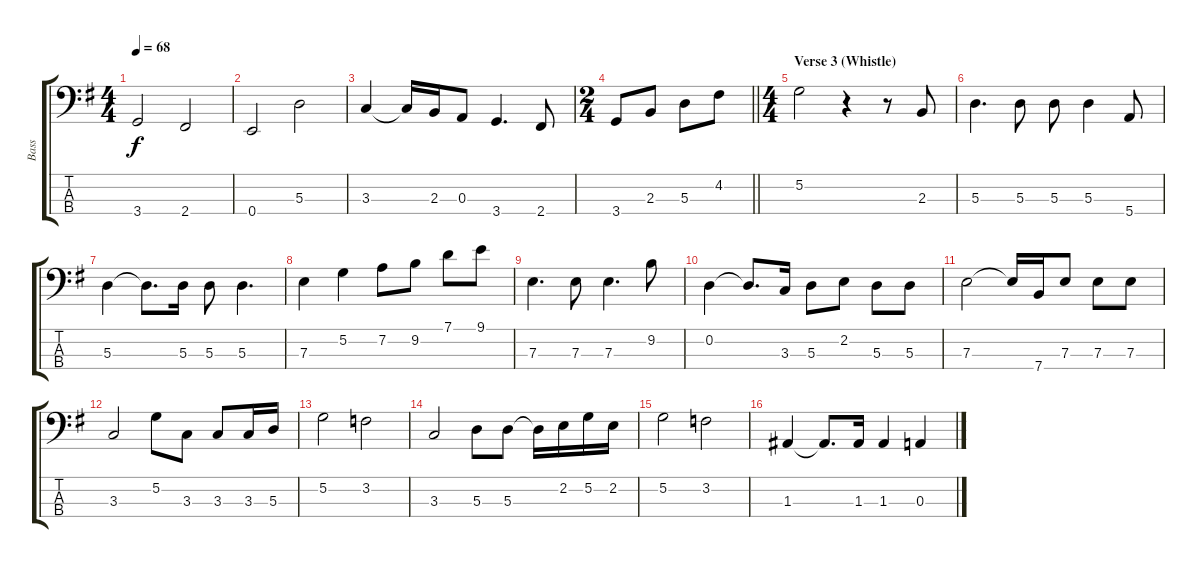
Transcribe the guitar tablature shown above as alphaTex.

\track ("Bass" "Bass") {instrument electricbassfinger}
\staff {score tabs}
\tuning (G2 D2 A1 E1) {hide}
\ts (4 4)
\tempo 68
\clef f4
\ks g
3.4.2{dy f} 2.4.2 |
0.4.2 5.3.2 |
3.3.4 3.3{t}.16 2.3.16 0.3.8 3.4.4{d} 2.4.8 |
\ts (2 4)
\barLineRight lightlight
3.4.8 2.3.8 5.3.8 4.2.8 |
\ts (4 4)
\section ("" "Verse 3 (Whistle)")
5.2.2 r.4 r.8 2.3.8 |
5.3.4{d} 5.3.8 5.3.8 5.3.4 5.4.8 |
5.3.4 5.3{t}.8{d} 5.3.16 5.3.8 5.3.4{d} |
7.3.4 5.2.4 7.2.8 9.2.8 7.1.8 9.1.8 |
7.3.4{d} 7.3.8 7.3.4{d} 9.2.8 |
0.2.4 0.2{t}.8{d} 3.3.16 5.3.8 2.2.8 5.3.8 5.3.8 |
7.3.2 7.3{t}.16 7.4.16 7.3.8 7.3.8 7.3.8 |
3.3.2 5.2.8 3.3.8 3.3.8 3.3.16 5.3.16 |
5.2.2 3.2.2 |
3.3.2 5.3.8 5.3.8 5.3{t}.16 2.2.16 5.2.16 2.2.16 |
5.2.2 3.2.2 |
1.3.4 1.3{t}.8{d} 1.3.16 1.3.4 0.3.4
